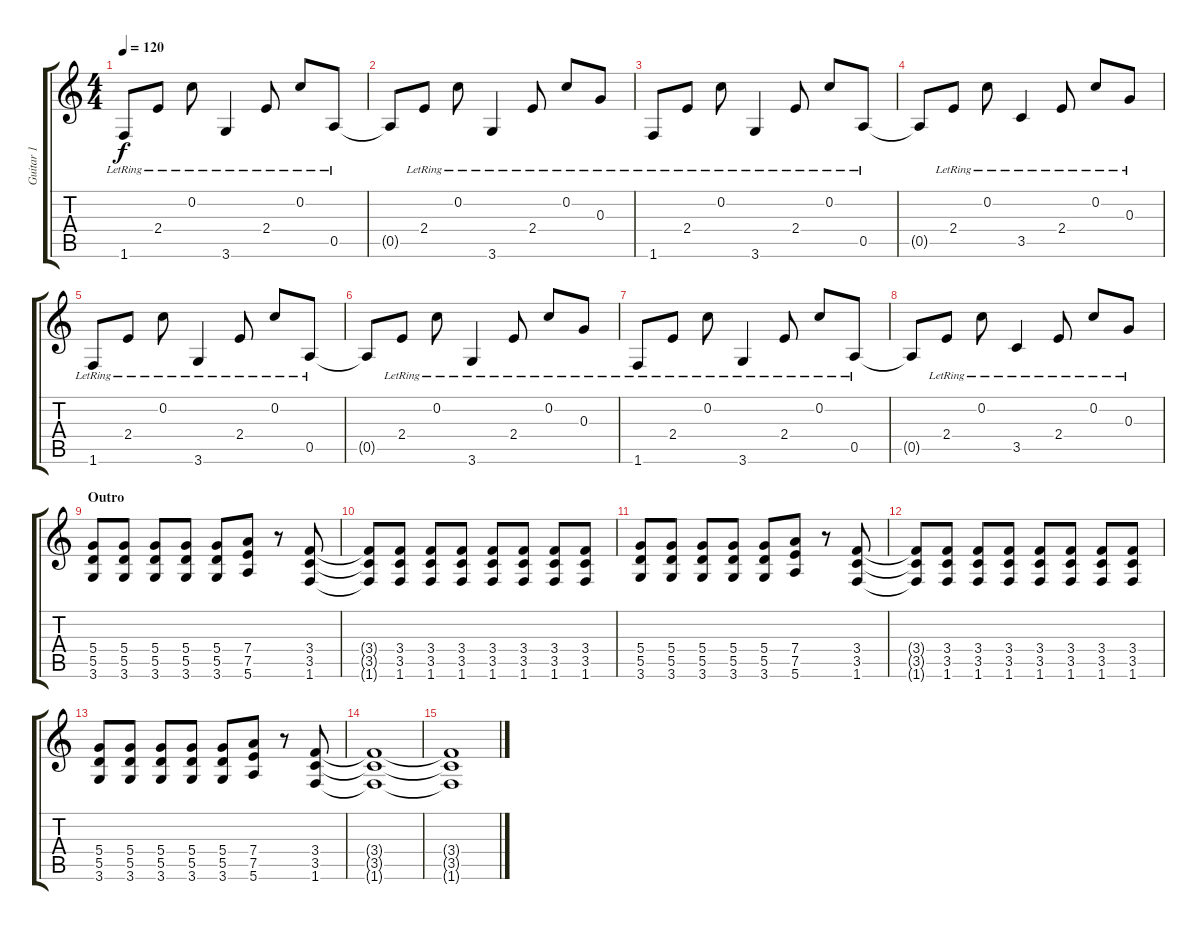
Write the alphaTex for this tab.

\track ("Guitar 1" "Guitar 1") {instrument acousticguitarsteel}
\staff {score tabs}
\tuning (E4 C4 G3 D3 A2 E2) {hide}
\ts (4 4)
\tempo 120
\clef g2
\ks c
1.6{lr}.8{dy f} 2.4{lr}.8 0.2{lr}.8 3.6{lr}.4 2.4{lr}.8 0.2{lr}.8 0.5{lr}.8 |
0.5{t}.8 2.4{lr}.8 0.2{lr}.8 3.6{lr}.4 2.4{lr}.8 0.2{lr}.8 0.3{lr}.8 |
1.6{lr}.8 2.4{lr}.8 0.2{lr}.8 3.6{lr}.4 2.4{lr}.8 0.2{lr}.8 0.5{lr}.8 |
0.5{t}.8 2.4{lr}.8 0.2{lr}.8 3.5{lr}.4 2.4{lr}.8 0.2{lr}.8 0.3{lr}.8 |
1.6{lr}.8 2.4{lr}.8 0.2{lr}.8 3.6{lr}.4 2.4{lr}.8 0.2{lr}.8 0.5{lr}.8 |
0.5{t}.8 2.4{lr}.8 0.2{lr}.8 3.6{lr}.4 2.4{lr}.8 0.2{lr}.8 0.3{lr}.8 |
1.6{lr}.8 2.4{lr}.8 0.2{lr}.8 3.6{lr}.4 2.4{lr}.8 0.2{lr}.8 0.5{lr}.8 |
0.5{t}.8 2.4{lr}.8 0.2{lr}.8 3.5{lr}.4 2.4{lr}.8 0.2{lr}.8 0.3{lr}.8 |
\section ("" "Outro")
(5.4 5.5 3.6).8 (5.4 5.5 3.6).8 (5.4 5.5 3.6).8 (5.4 5.5 3.6).8 (5.4 5.5 3.6).8 (7.4 7.5 5.6).8 r.8 (3.4 3.5 1.6).8 |
(3.4{t} 3.5{t} 1.6{t}).8 (3.4 3.5 1.6).8 (3.4 3.5 1.6).8 (3.4 3.5 1.6).8 (3.4 3.5 1.6).8 (3.4 3.5 1.6).8 (3.4 3.5 1.6).8 (3.4 3.5 1.6).8 |
(5.4 5.5 3.6).8 (5.4 5.5 3.6).8 (5.4 5.5 3.6).8 (5.4 5.5 3.6).8 (5.4 5.5 3.6).8 (7.4 7.5 5.6).8 r.8 (3.4 3.5 1.6).8 |
(3.4{t} 3.5{t} 1.6{t}).8 (3.4 3.5 1.6).8 (3.4 3.5 1.6).8 (3.4 3.5 1.6).8 (3.4 3.5 1.6).8 (3.4 3.5 1.6).8 (3.4 3.5 1.6).8 (3.4 3.5 1.6).8 |
(5.4 5.5 3.6).8 (5.4 5.5 3.6).8 (5.4 5.5 3.6).8 (5.4 5.5 3.6).8 (5.4 5.5 3.6).8 (7.4 7.5 5.6).8 r.8 (3.4 3.5 1.6).8 |
(3.4{t} 3.5{t} 1.6{t}).1 |
(3.4{t} 3.5{t} 1.6{t}).1
